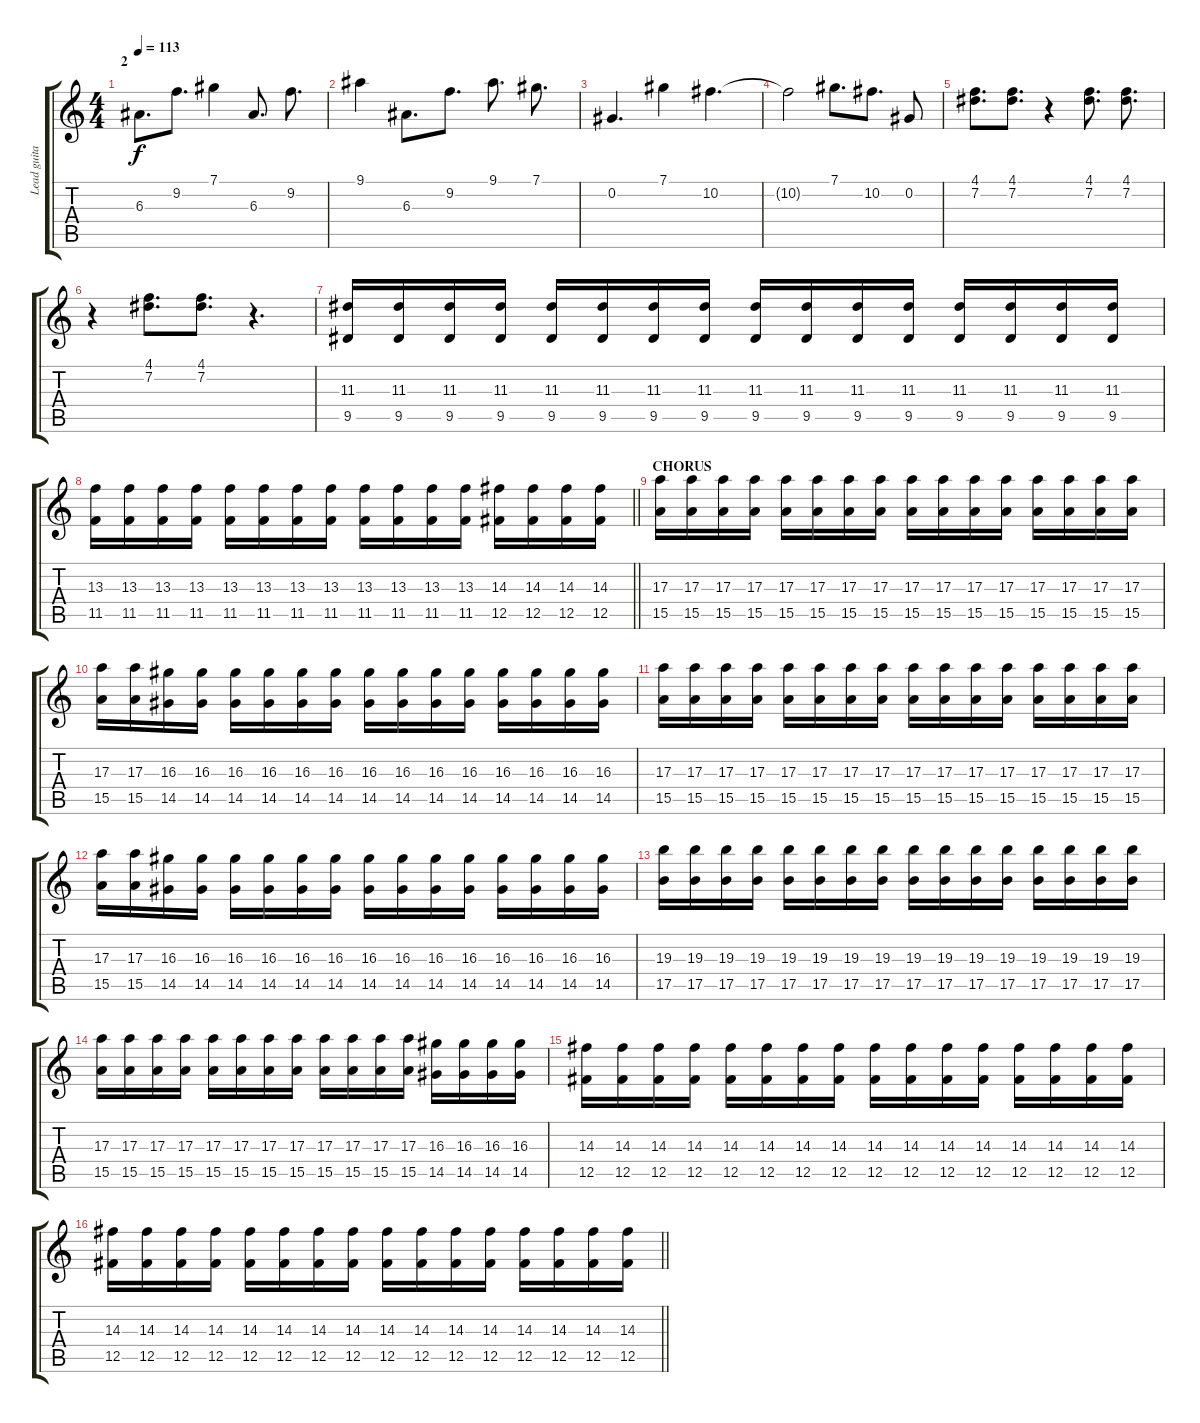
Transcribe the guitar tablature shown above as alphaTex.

\track ("Lead guitar" "Lead guita") {instrument acousticguitarsteel}
\staff {score tabs}
\tuning (Db4 Ab3 E3 B2 Gb2 B1) {hide}
\ts (4 4)
\section ("" "2")
\tempo 113
\clef g2
\ks c
6.3.8{d dy f volume 12 instrument overdrivenguitar} 9.2.8{d} 7.1.4 6.3.8{d} 9.2.8{d} |
9.1.4 6.3.8{d} 9.2.8{d} 9.1.8{d} 7.1.8{d} |
0.2.4{d} 7.1.4 10.2.4{d} |
10.2{t}.2 7.1.8{d} 10.2.8{d} 0.2.8 |
(4.1 7.2).8{d} (4.1 7.2).8{d} r.4 (4.1 7.2).8{d} (4.1 7.2).8{d} |
r.4 (4.1 7.2).8{d} (4.1 7.2).8{d} r.4{d} |
(11.3 9.5).16 (11.3 9.5).16 (11.3 9.5).16 (11.3 9.5).16 (11.3 9.5).16 (11.3 9.5).16 (11.3 9.5).16 (11.3 9.5).16 (11.3 9.5).16 (11.3 9.5).16 (11.3 9.5).16 (11.3 9.5).16 (11.3 9.5).16 (11.3 9.5).16 (11.3 9.5).16 (11.3 9.5).16 |
\barLineRight lightlight
(13.3 11.5).16 (13.3 11.5).16 (13.3 11.5).16 (13.3 11.5).16 (13.3 11.5).16 (13.3 11.5).16 (13.3 11.5).16 (13.3 11.5).16 (13.3 11.5).16 (13.3 11.5).16 (13.3 11.5).16 (13.3 11.5).16 (14.3 12.5).16 (14.3 12.5).16 (14.3 12.5).16 (14.3 12.5).16 |
\section ("" "CHORUS")
(17.3 15.5).16 (17.3 15.5).16 (17.3 15.5).16 (17.3 15.5).16 (17.3 15.5).16 (17.3 15.5).16 (17.3 15.5).16 (17.3 15.5).16 (17.3 15.5).16 (17.3 15.5).16 (17.3 15.5).16 (17.3 15.5).16 (17.3 15.5).16 (17.3 15.5).16 (17.3 15.5).16 (17.3 15.5).16 |
(17.3 15.5).16 (17.3 15.5).16 (16.3 14.5).16 (16.3 14.5).16 (16.3 14.5).16 (16.3 14.5).16 (16.3 14.5).16 (16.3 14.5).16 (16.3 14.5).16 (16.3 14.5).16 (16.3 14.5).16 (16.3 14.5).16 (16.3 14.5).16 (16.3 14.5).16 (16.3 14.5).16 (16.3 14.5).16 |
(17.3 15.5).16 (17.3 15.5).16 (17.3 15.5).16 (17.3 15.5).16 (17.3 15.5).16 (17.3 15.5).16 (17.3 15.5).16 (17.3 15.5).16 (17.3 15.5).16 (17.3 15.5).16 (17.3 15.5).16 (17.3 15.5).16 (17.3 15.5).16 (17.3 15.5).16 (17.3 15.5).16 (17.3 15.5).16 |
(17.3 15.5).16 (17.3 15.5).16 (16.3 14.5).16 (16.3 14.5).16 (16.3 14.5).16 (16.3 14.5).16 (16.3 14.5).16 (16.3 14.5).16 (16.3 14.5).16 (16.3 14.5).16 (16.3 14.5).16 (16.3 14.5).16 (16.3 14.5).16 (16.3 14.5).16 (16.3 14.5).16 (16.3 14.5).16 |
(19.3 17.5).16 (19.3 17.5).16 (19.3 17.5).16 (19.3 17.5).16 (19.3 17.5).16 (19.3 17.5).16 (19.3 17.5).16 (19.3 17.5).16 (19.3 17.5).16 (19.3 17.5).16 (19.3 17.5).16 (19.3 17.5).16 (19.3 17.5).16 (19.3 17.5).16 (19.3 17.5).16 (19.3 17.5).16 |
(17.3 15.5).16 (17.3 15.5).16 (17.3 15.5).16 (17.3 15.5).16 (17.3 15.5).16 (17.3 15.5).16 (17.3 15.5).16 (17.3 15.5).16 (17.3 15.5).16 (17.3 15.5).16 (17.3 15.5).16 (17.3 15.5).16 (16.3 14.5).16 (16.3 14.5).16 (16.3 14.5).16 (16.3 14.5).16 |
(14.3 12.5).16 (14.3 12.5).16 (14.3 12.5).16 (14.3 12.5).16 (14.3 12.5).16 (14.3 12.5).16 (14.3 12.5).16 (14.3 12.5).16 (14.3 12.5).16 (14.3 12.5).16 (14.3 12.5).16 (14.3 12.5).16 (14.3 12.5).16 (14.3 12.5).16 (14.3 12.5).16 (14.3 12.5).16 |
\barLineRight lightlight
(14.3 12.5).16 (14.3 12.5).16 (14.3 12.5).16 (14.3 12.5).16 (14.3 12.5).16 (14.3 12.5).16 (14.3 12.5).16 (14.3 12.5).16 (14.3 12.5).16 (14.3 12.5).16 (14.3 12.5).16 (14.3 12.5).16 (14.3 12.5).16 (14.3 12.5).16 (14.3 12.5).16 (14.3 12.5).16
